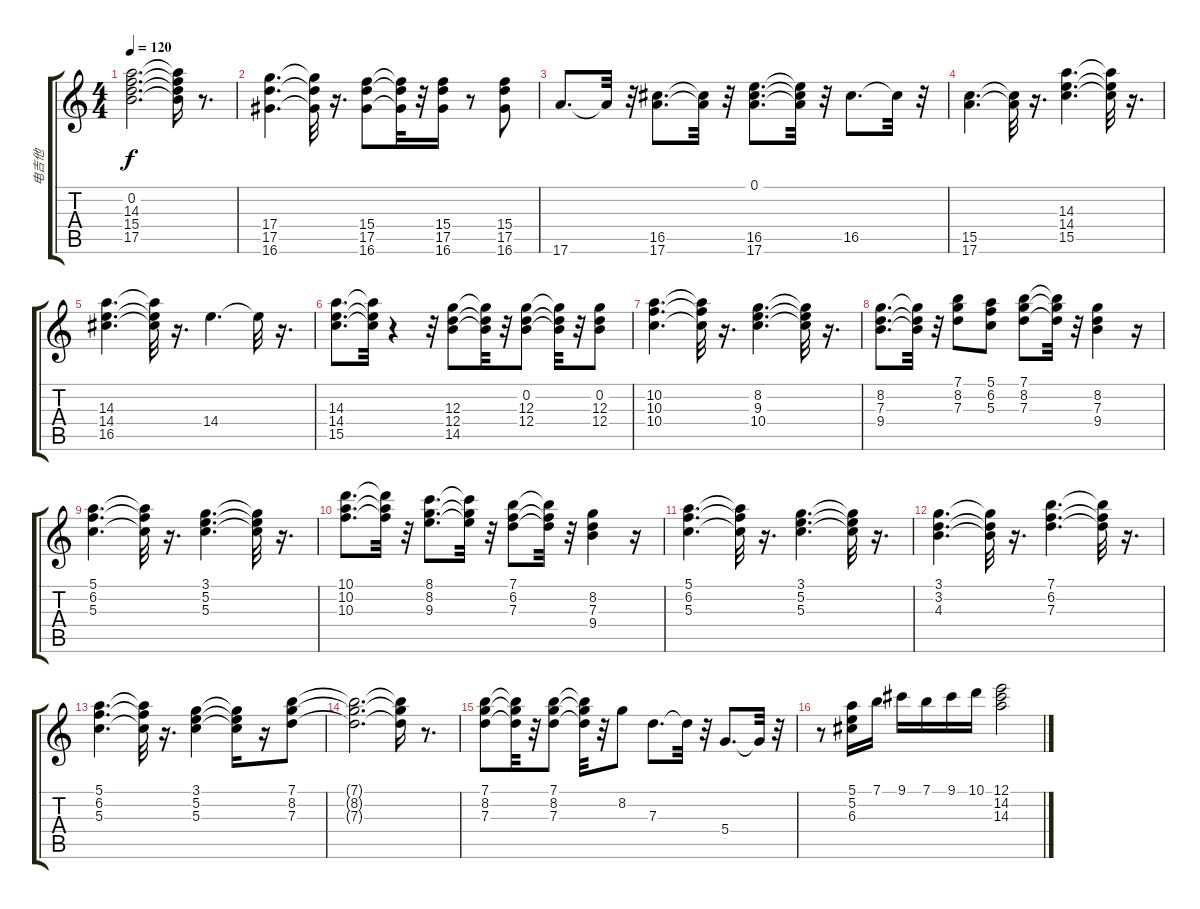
\track ("电吉他" "电吉他") {instrument distortionguitar}
\staff {score tabs}
\tuning (E4 B3 G3 D3 A2 E2) {hide}
\ts (4 4)
\tempo 120
\clef g2
\ks c
(0.2 14.3 15.4 17.5).2{d dy f} (0.2{t} 14.3{t} 15.4{t} 17.5{t}).16 r.8{d} |
(17.4 17.5 16.6).4{d} (17.4{t} 17.5{t} 16.6{t}).32 r.16{d} (15.4 17.5 16.6).8 (15.4{t} 17.5{t} 16.6{t}).32 r.32 (15.4 17.5 16.6).16 r.8 (15.4 17.5 16.6).8 |
17.6.8{d} 17.6{t}.32 r.32 (16.5 17.6).8{d} (16.5{t} 17.6{t}).32 r.32 (0.1 16.5 17.6).8{d} (0.1{t} 16.5{t} 17.6{t}).32 r.32 16.5.8{d} 16.5{t}.32 r.32 |
(15.5 17.6).4{d} (15.5{t} 17.6{t}).32 r.16{d} (14.3 14.4 15.5).4{d} (14.3{t} 14.4{t} 15.5{t}).32 r.16{d} |
(14.3 14.4 16.5).4{d} (14.3{t} 14.4{t} 16.5{t}).32 r.16{d} 14.4.4{d} 14.4{t}.32 r.16{d} |
(14.3 14.4 15.5).8{d} (14.3{t} 14.4{t} 15.5{t}).32 r.4 r.32 (12.3 12.4 14.5).8 (12.3{t} 12.4{t} 14.5{t}).32 r.32 (0.2 12.3 12.4).8 (0.2{t} 12.3{t} 12.4{t}).32 r.32 (0.2 12.3 12.4).8 |
(10.2 10.3 10.4).4{d} (10.2{t} 10.3{t} 10.4{t}).32 r.16{d} (8.2 9.3 10.4).4{d} (8.2{t} 9.3{t} 10.4{t}).32 r.16{d} |
(8.2 7.3 9.4).8{d} (8.2{t} 7.3{t} 9.4{t}).32 r.32 (7.1 8.2 7.3).8 (5.1 6.2 5.3).8 (7.1 8.2 7.3).8 (7.1{t} 8.2{t} 7.3{t}).32 r.32 (8.2 7.3 9.4).4 r.16 |
(5.1 6.2 5.3).4{d} (5.1{t} 6.2{t} 5.3{t}).32 r.16{d} (3.1 5.2 5.3).4{d} (3.1{t} 5.2{t} 5.3{t}).32 r.16{d} |
(10.1 10.2 10.3).8{d} (10.1{t} 10.2{t} 10.3{t}).32 r.32 (8.1 8.2 9.3).8{d} (8.1{t} 8.2{t} 9.3{t}).32 r.32 (7.1 6.2 7.3).8 (7.1{t} 6.2{t} 7.3{t}).32 r.32 (8.2 7.3 9.4).4 r.16 |
(5.1 6.2 5.3).4{d} (5.1{t} 6.2{t} 5.3{t}).32 r.16{d} (3.1 5.2 5.3).4{d} (3.1{t} 5.2{t} 5.3{t}).32 r.16{d} |
(3.1 3.2 4.3).4{d} (3.1{t} 3.2{t} 4.3{t}).32 r.16{d} (7.1 6.2 7.3).4{d} (7.1{t} 6.2{t} 7.3{t}).32 r.16{d} |
(5.1 6.2 5.3).4{d} (5.1{t} 6.2{t} 5.3{t}).32 r.16{d} (3.1 5.2 5.3).4 (3.1{t} 5.2{t} 5.3{t}).16 r.16 (7.1 8.2 7.3).8 |
(7.1{t} 8.2{t} 7.3{t}).2{d} (7.1{t} 8.2{t} 7.3{t}).16 r.8{d} |
(7.1 8.2 7.3).8 (7.1{t} 8.2{t} 7.3{t}).32 r.32 (7.1 8.2 7.3).8 (7.1{t} 8.2{t} 7.3{t}).32 r.32 8.2.8 7.3.8{d} 7.3{t}.32 r.32 5.4.8{d} 5.4{t}.32 r.32 |
r.8 (5.1 5.2 6.3).16 7.1.16 9.1.16 7.1.16 9.1.16 10.1.16 (12.1 14.2 14.3).2
